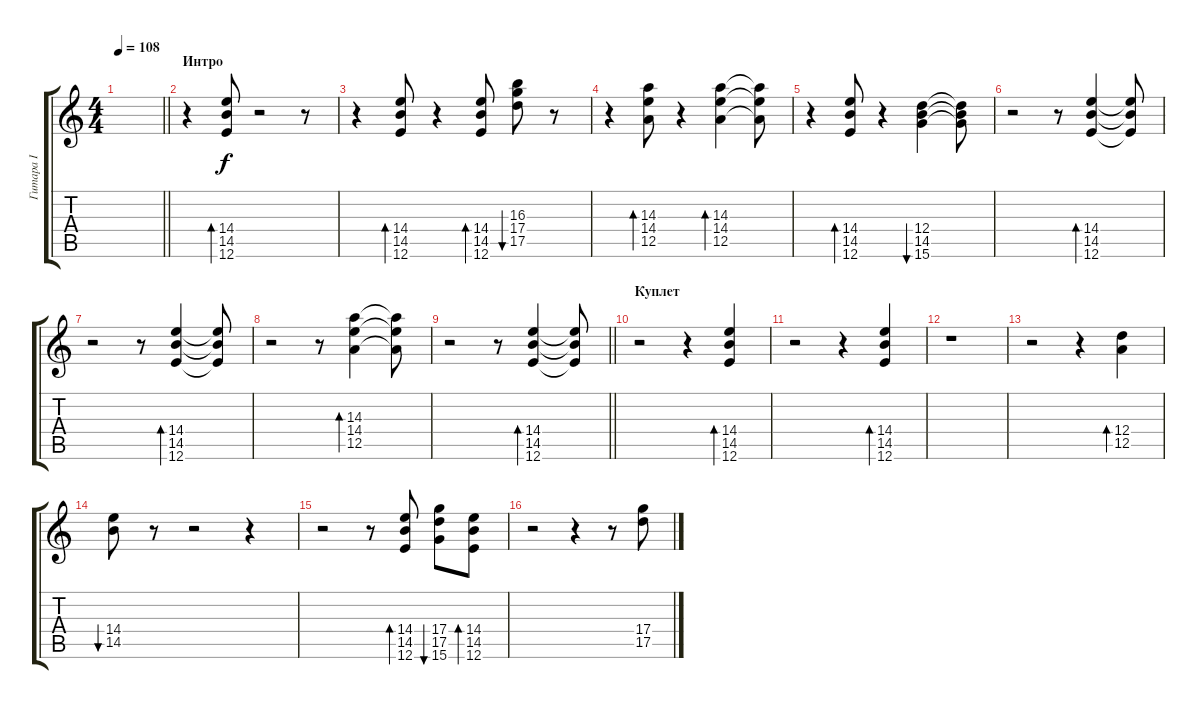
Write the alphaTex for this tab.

\track ("Гитара I" "Гитара I") {instrument distortionguitar}
\staff {score tabs}
\tuning (E4 B3 G3 D3 A2 E2) {hide}
\ts (4 4)
\tempo 108
\clef g2
\barLineRight lightlight
\ks c
|
\section ("" "Интро")
r.4 (14.4 14.5 12.6).8{bd 60} r.2 r.8 |
r.4 (14.4 14.5 12.6).8{bd 60} r.4 (14.4 14.5 12.6).8{bd 60} (16.3 17.4 17.5).8{bu 60} r.8 |
r.4 (14.3 14.4 12.5).8{bd 60} r.4 (14.3 14.4 12.5).4{bd 60} (14.3{t} 14.4{t} 12.5{t}).8 |
r.4 (14.4 14.5 12.6).8{bd 60} r.4 (12.4 14.5 15.6).4{bu 60} (12.4{t} 14.5{t} 15.6{t}).8 |
r.2 r.8 (14.4 14.5 12.6).4{bd 60} (14.4{t} 14.5{t} 12.6{t}).8 |
r.2 r.8 (14.4 14.5 12.6).4{bd 60} (14.4{t} 14.5{t} 12.6{t}).8 |
r.2 r.8 (14.3 14.4 12.5).4{bd 60} (14.3{t} 14.4{t} 12.5{t}).8 |
\barLineRight lightlight
r.2 r.8 (14.4 14.5 12.6).4{bd 60} (14.4{t} 14.5{t} 12.6{t}).8 |
\section ("" "Куплет")
r.2 r.4 (14.4 14.5 12.6).4{bd 60} |
r.2 r.4 (14.4 14.5 12.6).4{bd 60} |
r.1 |
r.2 r.4 (12.4 12.5).4{bd 60} |
(14.4 14.5).8{bu 60} r.8 r.2 r.4 |
r.2 r.8 (14.4 14.5 12.6).8{bd 60} (17.4 17.5 15.6).8{bu 60} (14.4 14.5 12.6).8{bd 60} |
r.2 r.4 r.8 (17.4{sl} 17.5).8
